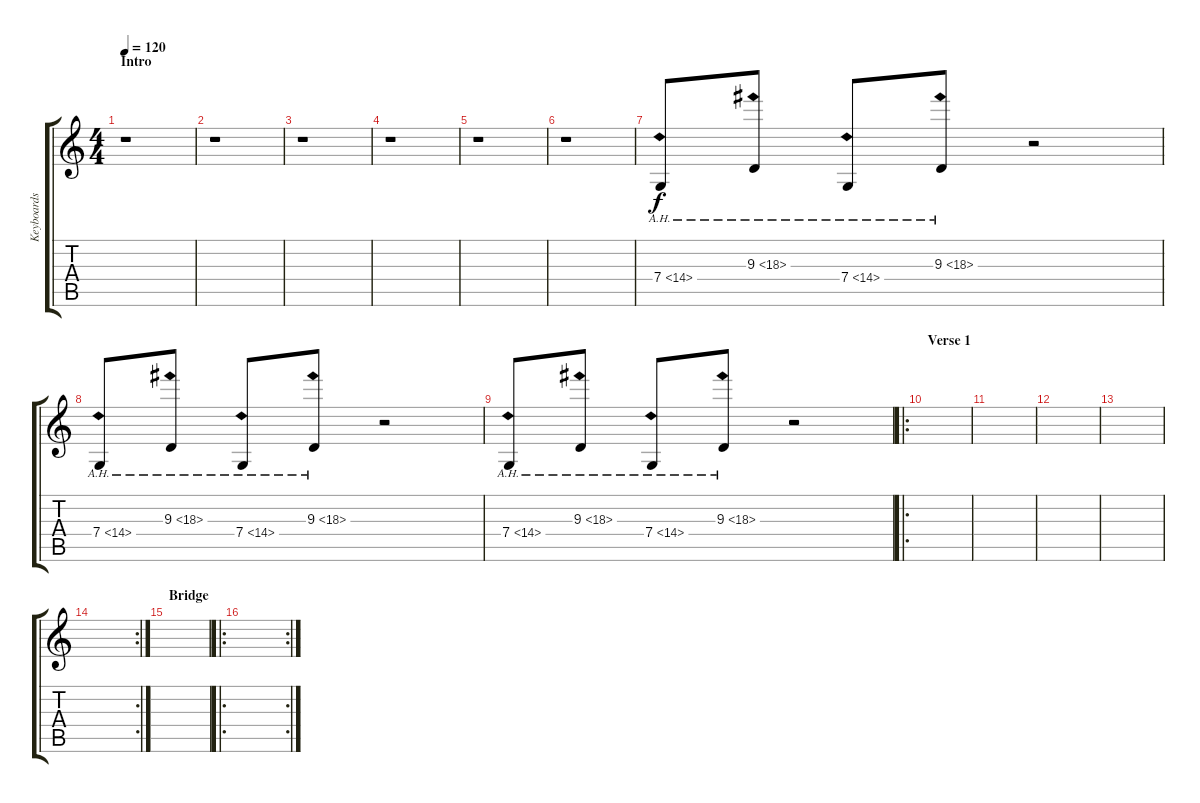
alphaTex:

\track ("Keyboards 2" "Keyboards ") {instrument tubularbells}
\staff {score tabs}
\tuning (D4 A3 F3 C3 G2 D2) {hide}
\ts (4 4)
\section ("" "Intro")
\tempo 120
\clef g2
\ks c
r.1{dy f instrument tubularbells} |
r.1 |
r.1 |
r.1 |
r.1 |
r.1 |
7.4{ah 7}.8 9.3{ah 9}.8 7.4{ah 7}.8 9.3{ah 9}.8 r.2 |
7.4{ah 7}.8 9.3{ah 9}.8 7.4{ah 7}.8 9.3{ah 9}.8 r.2 |
7.4{ah 7}.8 9.3{ah 9}.8 7.4{ah 7}.8 9.3{ah 9}.8 r.2 |
\ro
\section ("" "Verse 1")
|
|
|
|
\rc 2
|
\section ("" "Bridge")
|
\ro
\rc 2
